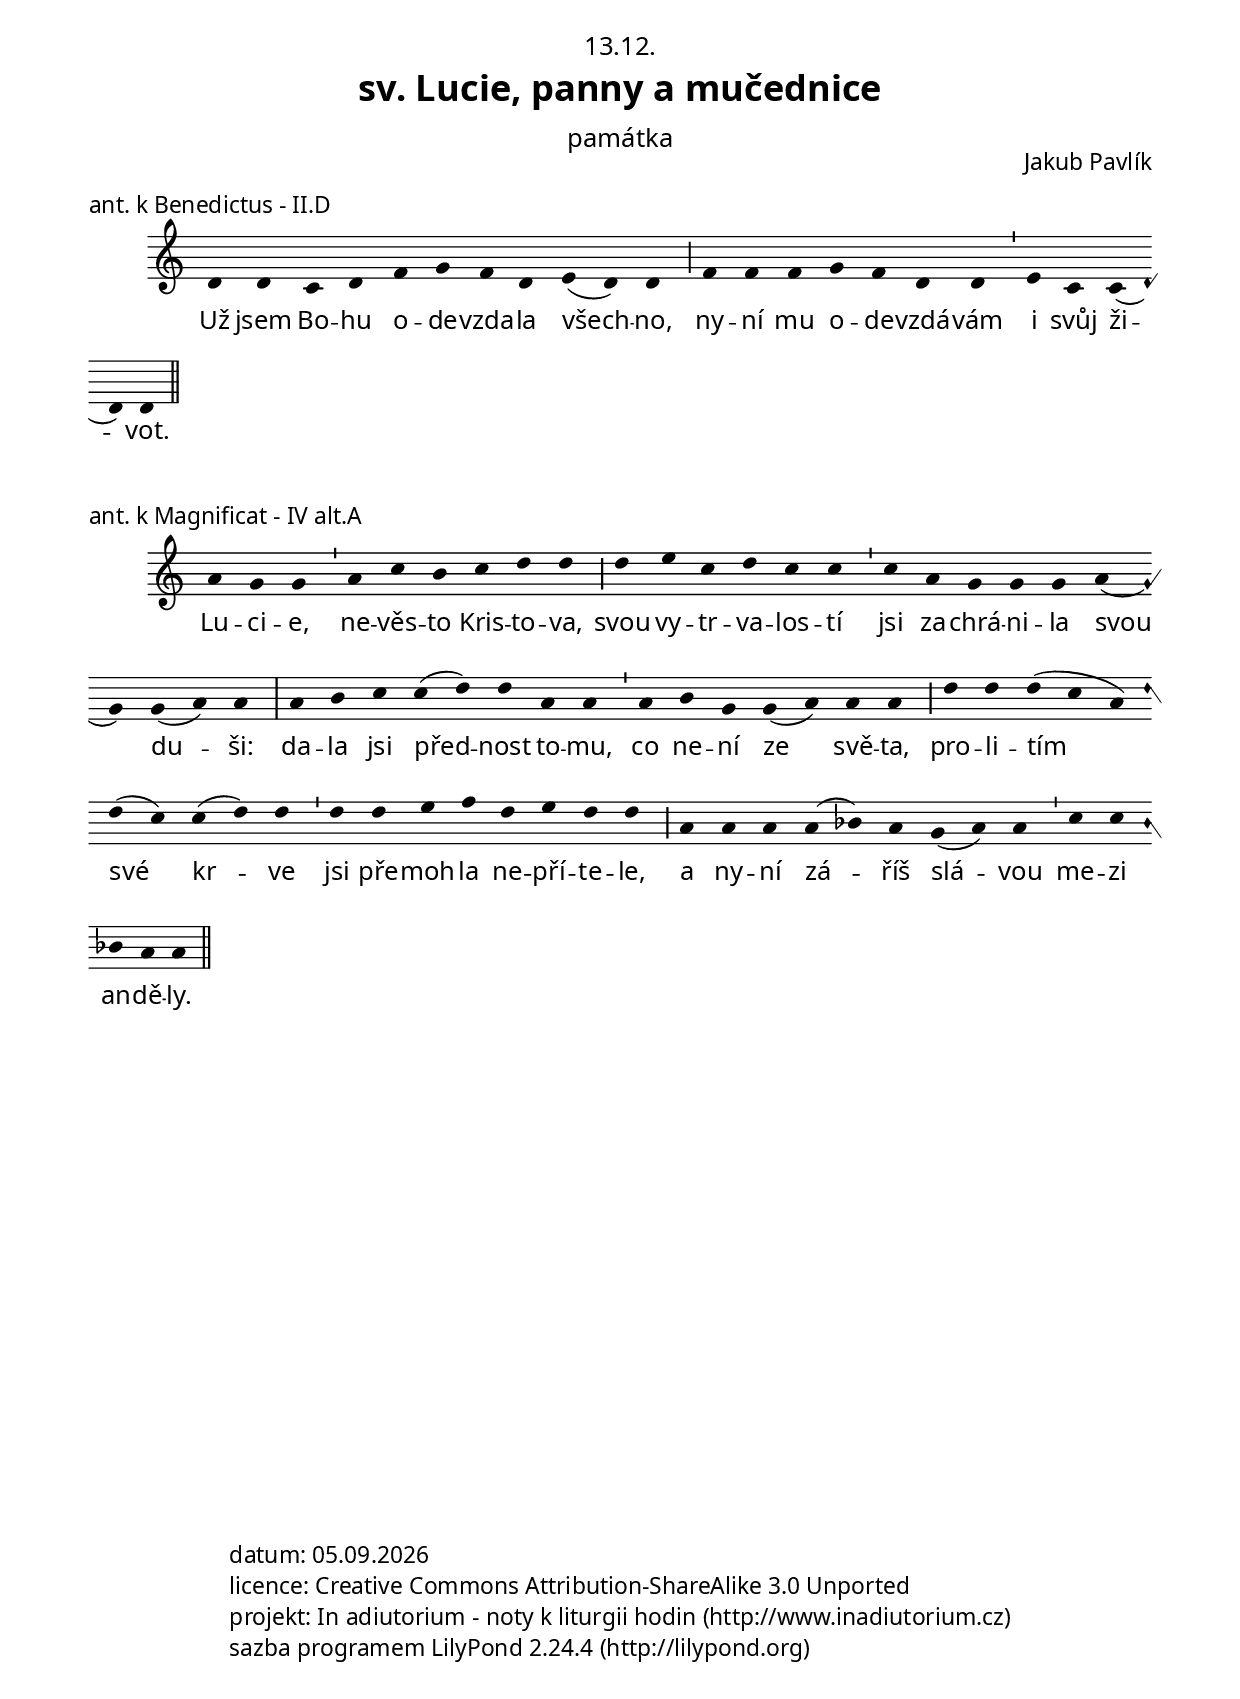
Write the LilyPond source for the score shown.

\version "2.17.5"

\include "../spolecne.ly"

\header {
  title = \markup\titleSvatek
            "sv. Lucie, panny a mučednice"
            "památka"
            13.12.
  composer = "Jakub Pavlík"
}

\score {
  \relative c' {
    \choralniRezim
    d4 d c d f g f d e( d) d \barMaior
    f f f g f d d \barMin e c c( d) d \barFinalis
  }
  \addlyrics {
    Už jsem Bo -- hu o -- de -- vzda -- la všech -- no,
    ny -- ní mu o -- de -- vzdá -- vám i svůj ži -- vot.
  }
  \header {
    quid = "ant. k Benedictus"
    modus = "II"
    differentia = "D"
    psalmus = ""
    id = "aben"
    piece = \markup {\sestavTitulekBezZalmu}
  }
}

\score {
  \relative c'' {
    \choralniRezim
    a4 g g \barMin a c b c d d \barMaior
    d e c d c c \barMin c a g g g a( g) g( a) a \barMax
    a b c c( d) d a a \barMin a b g g( a) a a \barMaior
    d d d( c a) d( c) c( d) d \barMin d d e f d e d d \barMaior
    a a a a( bes) a g( a) a \barMin c c bes a a \barFinalis
  }
  \addlyrics {
    Lu -- ci -- e, ne -- věs -- to Kris -- to -- va,
    svou vy -- tr -- va -- los -- tí jsi za -- chrá -- ni -- la svou du -- ši:
    da -- la jsi před -- nost to -- mu, co ne -- ní ze svě -- ta,
    pro -- li -- tím své kr -- ve jsi pře -- moh -- la ne -- pří -- te -- le,
    a ny -- ní zá -- říš slá -- vou
    me -- zi an -- dě -- ly.
  }
  \header {
    quid = "ant. k Magnificat"
    modus = "IV alt"
    differentia = "A"
    psalmus = ""
    placet = "sekundový pokles hned na začátku jsem v latinském repertoáru oficia snad nikdy neviděl"
    id = "amag"
    piece = \markup {\sestavTitulekBezZalmu}
  }
}